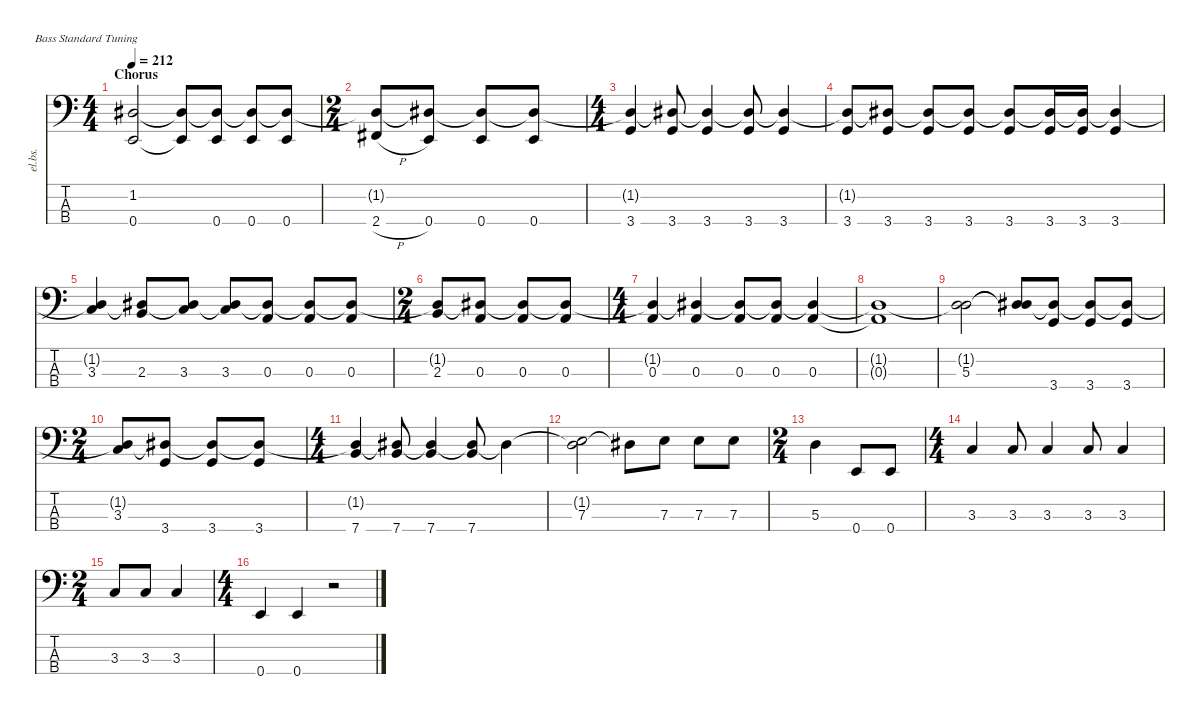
\defaultSystemsLayout 4
\hideDynamics
\bracketExtendMode nobrackets
\track ("Cliff Burton" "el.bs.") {mute instrument electricbassfinger}
\staff {score tabs}
\tuning (G2 D2 A1 E1)
\ts (4 4)
\section ("" "Chorus")
\tempo 212
\clef f4
\ks c
(0.4 1.2{t acc #}).2{dy fff} (0.4{t} 1.2{t acc #}).8{dy f} (0.4 1.2{t acc #}).8{dy fff} (0.4 1.2{t acc #}).8{dy f} (0.4 1.2{t acc #}).8 |
\ts (2 4)
\beaming (8 2 2)
(2.4{h acc #} 1.2{t acc #}).8{dy fff} (0.4 1.2{t acc #}).8 (0.4 1.2{t acc #}).8 (0.4 1.2{t acc #}).8 |
\ts (4 4)
\beaming (8 2 2 2 2)
(3.4 1.2{t acc #}).4 (3.4 1.2{t acc #}).8 (3.4 1.2{t acc #}).4 (3.4 1.2{t acc #}).8 (3.4 1.2{t acc #}).4 |
(3.4 1.2{t acc #}).8 (3.4 1.2{t acc #}).8 (3.4 1.2{t acc #}).8 (3.4 1.2{t acc #}).8 (3.4 1.2{t acc #}).8 (3.4 1.2{t acc #}).16 (3.4 1.2{t acc #}).16 (3.4 1.2{t acc #}).4 |
(3.3 1.2{t acc #}).4 (2.3 1.2{t acc #}).8 (3.3 1.2{t acc #}).8 (3.3 1.2{t acc #}).8 (0.3 1.2{t acc #}).8 (0.3 1.2{t acc #}).8 (0.3 1.2{t acc #}).8 |
\ts (2 4)
\beaming (8 2 2)
(2.3 1.2{t acc #}).8 (0.3 1.2{t acc #}).8 (0.3 1.2{t acc #}).8 (0.3 1.2{t acc #}).8 |
\ts (4 4)
\beaming (8 2 2 2 2)
(0.3 1.2{t acc #}).4 (0.3 1.2{t acc #}).4 (0.3 1.2{t acc #}).8 (0.3 1.2{t acc #}).8 (0.3 1.2{t acc #}).4 |
(0.3{t} 1.2{t acc #}).1{dy f} |
(5.3 1.2{t acc #}).2{dy fff} (5.3{t} 1.2{t acc #}).8{dy f} (3.4 1.2{t acc #}).8{dy fff} (3.4 1.2{t acc #}).8 (3.4 1.2{t acc #}).8 |
\ts (2 4)
\beaming (8 2 2)
(3.3 1.2{t acc #}).8 (3.4 1.2{t acc #}).8 (3.4 1.2{t acc #}).8 (3.4 1.2{t acc #}).8 |
\ts (4 4)
\beaming (8 2 2 2 2)
(7.4 1.2{t acc #}).4 (7.4 1.2{t acc #}).8 (7.4 1.2{t acc #}).4 (7.4 1.2{t acc #}).8 1.2{t acc #}.4 |
(7.3 1.2{t acc #}).2 1.2{t acc #}.8{dy f} 7.3.8{dy fff} 7.3.8 7.3.8 |
\ts (2 4)
\beaming (8 2 2)
5.3.4 0.4.8 0.4.8 |
\ts (4 4)
\beaming (8 2 2 2 2)
3.3.4 3.3.8 3.3.4 3.3.8 3.3.4 |
\ts (2 4)
\beaming (8 2 2)
3.3.8 3.3.8 3.3.4 |
\ts (4 4)
\beaming (8 2 2 2 2)
0.4.4 0.4.4 r.2
